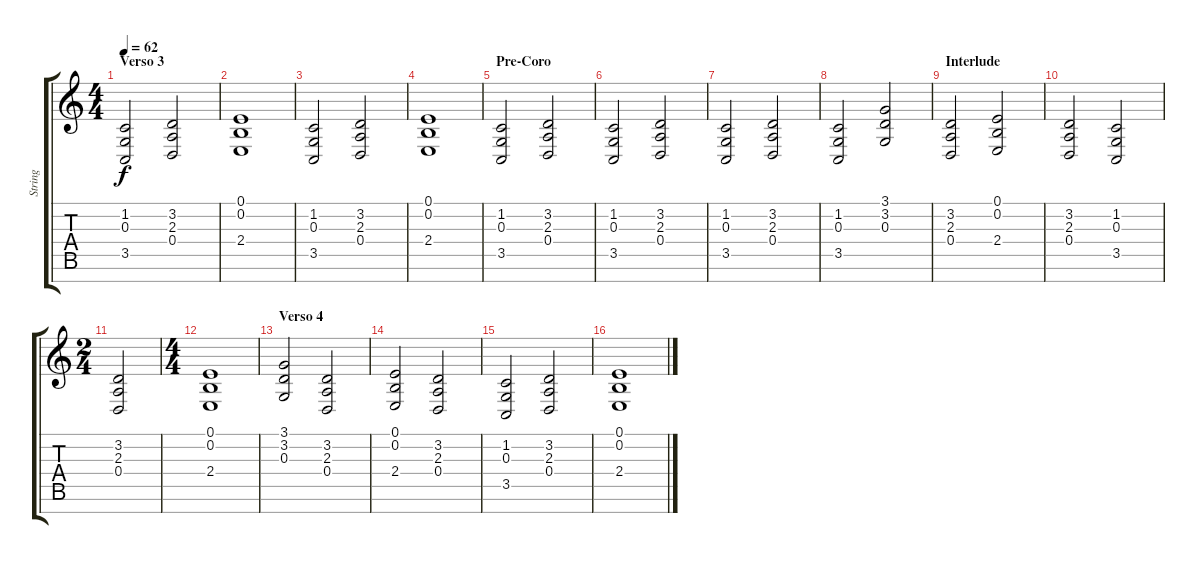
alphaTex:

\track ("String" "String") {instrument stringensemble1}
\staff {score tabs}
\tuning (E4 B3 G3 D3 A2 E2 B1) {hide}
\ts (4 4)
\section ("" "Verso 3")
\tempo 62
\clef g2
\ks c
(1.2 0.3 3.5).2{dy f} (3.2 2.3 0.4).2 |
(0.1 0.2 2.4).1 |
(1.2 0.3 3.5).2 (3.2 2.3 0.4).2 |
(0.1 0.2 2.4).1 |
\section ("" "Pre-Coro")
(1.2 0.3 3.5).2 (3.2 2.3 0.4).2 |
(1.2 0.3 3.5).2 (3.2 2.3 0.4).2 |
(1.2 0.3 3.5).2 (3.2 2.3 0.4).2 |
(1.2 0.3 3.5).2 (3.1 3.2 0.3).2 |
\section ("" "Interlude")
(3.2 2.3 0.4).2 (0.1 0.2 2.4).2 |
(3.2 2.3 0.4).2 (1.2 0.3 3.5).2 |
\ts (2 4)
(3.2 2.3 0.4).2 |
\ts (4 4)
(0.1 0.2 2.4).1 |
\section ("" "Verso 4")
(3.1 3.2 0.3).2 (3.2 2.3 0.4).2 |
(0.1 0.2 2.4).2 (3.2 2.3 0.4).2 |
(1.2 0.3 3.5).2 (3.2 2.3 0.4).2 |
(0.1 0.2 2.4).1
